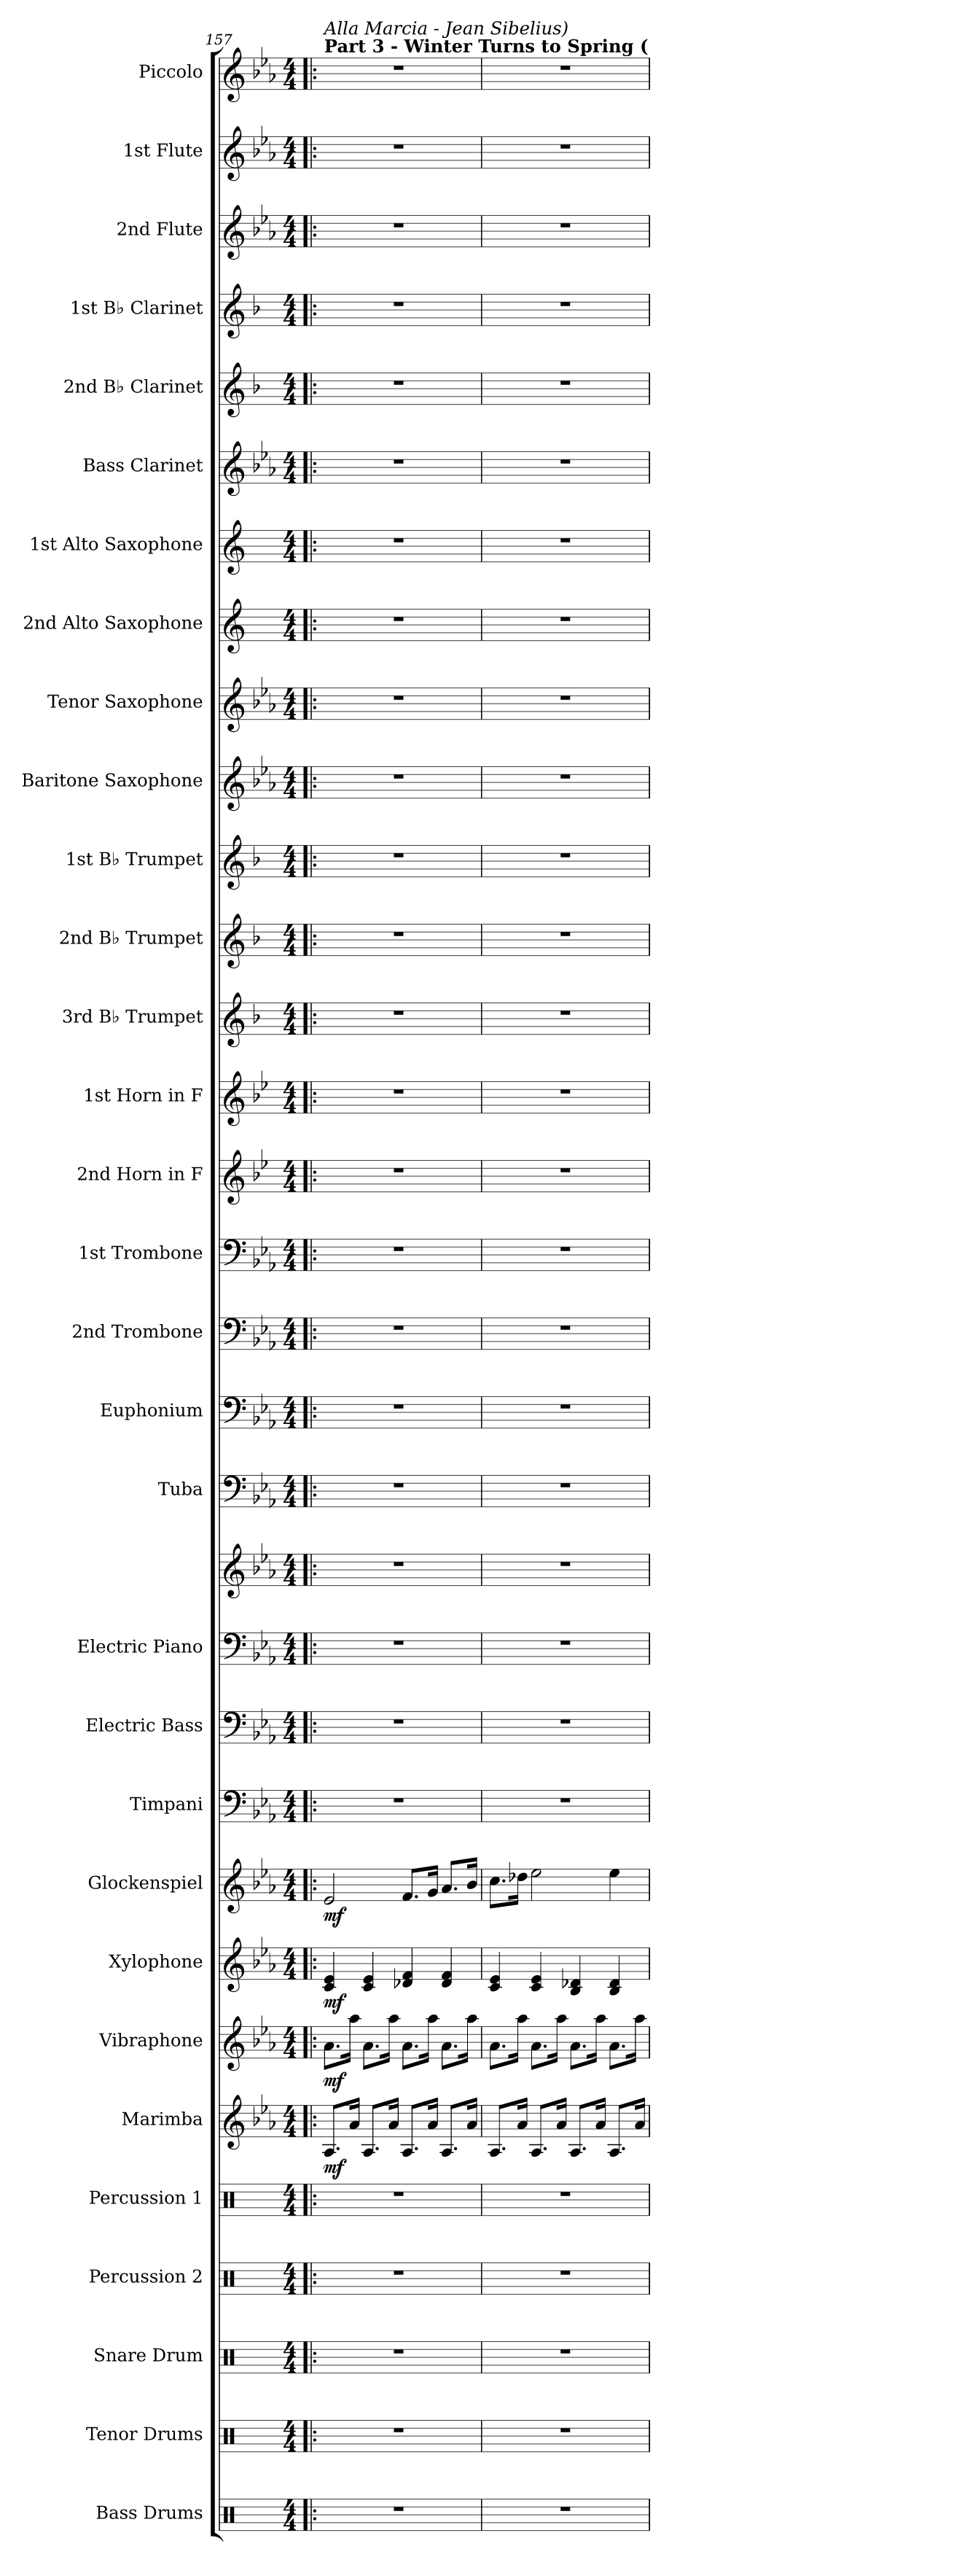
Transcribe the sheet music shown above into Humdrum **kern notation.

**kern	**kern	**kern	**kern	**kern	**kern	**dynam	**kern	**dynam	**kern	**dynam	**kern	**dynam	**kern	**kern	**kern	**kern	**kern	**kern	**kern	**kern	**kern	**kern	**kern	**kern	**kern	**kern	**kern	**kern	**kern	**kern	**kern	**kern	**kern	**kern	**kern
*part31	*part30	*part29	*part28	*part27	*part26	*part26	*part25	*part25	*part24	*part24	*part23	*part23	*part22	*part21	*part20	*part20	*part19	*part18	*part17	*part16	*part15	*part14	*part13	*part12	*part11	*part10	*part9	*part8	*part7	*part6	*part5	*part4	*part3	*part2	*part1
*staff32	*staff31	*staff30	*staff29	*staff28	*staff27	*staff27	*staff26	*staff26	*staff25	*staff25	*staff24	*staff24	*staff23	*staff22	*staff21	*staff20	*staff19	*staff18	*staff17	*staff16	*staff15	*staff14	*staff13	*staff12	*staff11	*staff10	*staff9	*staff8	*staff7	*staff6	*staff5	*staff4	*staff3	*staff2	*staff1
*I"Bass Drums	*I"Tenor Drums	*I"Snare Drum	*I"Percussion 2	*I"Percussion 1	*I"Marimba	*	*I"Vibraphone	*	*I"Xylophone	*	*I"Glockenspiel	*	*I"Timpani	*I"Electric Bass	*I"Electric Piano	*	*I"Tuba	*I"Euphonium	*I"2nd Trombone	*I"1st Trombone	*I"2nd Horn in F	*I"1st Horn in F	*I"3rd B♭ Trumpet	*I"2nd B♭ Trumpet	*I"1st B♭ Trumpet	*I"Baritone Saxophone	*I"Tenor Saxophone	*I"2nd Alto Saxophone	*I"1st Alto Saxophone	*I"Bass Clarinet	*I"2nd B♭ Clarinet	*I"1st B♭ Clarinet	*I"2nd Flute	*I"1st Flute	*I"Piccolo
*I'B.D.	*I'T.D.	*I'S.D.	*I'Perc.	*I'Perc.	*I'Mrm.	*	*I'Vib.	*	*I'Xyl.	*	*I'Glock.	*	*I'Timp.	*I'El. B.	*I'El. Pno.	*	*I'Tba.	*I'Euph.	*I'Tbn.	*I'Tbn.	*	*	*I'B♭ Tpt.	*I'B♭ Tpt.	*I'B♭ Tpt.	*I'Bar. Sax.	*I'T. Sax.	*I'A. Sax.	*I'A. Sax.	*I'B. Cl.	*I'B♭ Cl.	*I'B♭ Cl.	*I'Fl.	*I'Fl.	*I'Picc.
*clefX	*clefX	*clefX	*clefX	*clefX	*clefG2	*	*clefG2	*	*clefG2	*	*clefG2	*	*clefF4	*clefF4	*clefF4	*clefG2	*clefF4	*clefF4	*clefF4	*clefF4	*clefG2	*clefG2	*clefG2	*clefG2	*clefG2	*clefG2	*clefG2	*clefG2	*clefG2	*clefG2	*clefG2	*clefG2	*clefG2	*clefG2	*clefG2
*	*	*	*	*	*	*	*	*	*ITrd-7c-12	*	*ITrd-14c-24	*	*	*ITrd7c12	*	*	*	*	*	*	*ITrd4c7	*ITrd4c7	*ITrd1c2	*ITrd1c2	*ITrd1c2	*ITrd12c21	*ITrd8c14	*ITrd5c9	*ITrd5c9	*ITrd8c14	*ITrd1c2	*ITrd1c2	*	*	*ITrd-7c-12
*k[]	*k[]	*k[]	*k[]	*k[]	*k[b-e-a-]	*	*k[b-e-a-]	*	*k[b-e-a-]	*	*k[b-e-a-]	*	*k[b-e-a-]	*k[b-e-a-]	*k[b-e-a-]	*k[b-e-a-]	*k[b-e-a-]	*k[b-e-a-]	*k[b-e-a-]	*k[b-e-a-]	*k[b-e-a-]	*k[b-e-a-]	*k[b-e-a-]	*k[b-e-a-]	*k[b-e-a-]	*k[b-e-a-]	*k[b-e-a-]	*k[b-e-a-]	*k[b-e-a-]	*k[b-e-a-]	*k[b-e-a-]	*k[b-e-a-]	*k[b-e-a-]	*k[b-e-a-]	*k[b-e-a-]
*M4/4	*M4/4	*M4/4	*M4/4	*M4/4	*M4/4	*	*M4/4	*	*M4/4	*	*M4/4	*	*M4/4	*M4/4	*M4/4	*M4/4	*M4/4	*M4/4	*M4/4	*M4/4	*M4/4	*M4/4	*M4/4	*M4/4	*M4/4	*M4/4	*M4/4	*M4/4	*M4/4	*M4/4	*M4/4	*M4/4	*M4/4	*M4/4	*M4/4
*MM170	*MM170	*MM170	*MM170	*MM170	*MM170	*	*MM170	*	*MM170	*	*MM170	*	*MM170	*MM170	*MM170	*MM170	*MM170	*MM170	*MM170	*MM170	*MM170	*MM170	*MM170	*MM170	*MM170	*MM170	*MM170	*MM170	*MM170	*MM170	*MM170	*MM170	*MM170	*MM170	*MM170
=157!|:	=157!|:	=157!|:	=157!|:	=157!|:	=157!|:	=157!|:	=157!|:	=157!|:	=157!|:	=157!|:	=157!|:	=157!|:	=157!|:	=157!|:	=157!|:	=157!|:	=157!|:	=157!|:	=157!|:	=157!|:	=157!|:	=157!|:	=157!|:	=157!|:	=157!|:	=157!|:	=157!|:	=157!|:	=157!|:	=157!|:	=157!|:	=157!|:	=157!|:	=157!|:	=157!|:
!	!	!	!	!	!	!	!	!	!	!	!	!	!	!	!	!	!	!	!	!	!	!	!	!	!	!	!	!	!	!	!	!	!	!	!LO:TX:a:B:t=Part 3 - Winter Turns to Spring (
!	!	!	!	!	!	!	!	!	!	!	!	!	!	!	!	!	!	!	!	!	!	!	!	!	!	!	!	!	!	!	!	!	!	!	!LO:TX:a:i:t=Alla Marcia - Jean Sibelius)
!	!	!	!	!	!	!LO:DY:b	!	!LO:DY:b	!	!LO:DY:b	!	!LO:DY:b	!	!	!	!	!	!	!	!	!	!	!	!	!	!	!	!	!	!	!	!	!	!	!
1r	1r	1r	1r	1r	8.A-/L	mf	8.a-\L	mf	4cc/ 4ee-/	mf	2eee-/	mf	1r	1r	1r	1r	1r	1r	1r	1r	1r	1r	1r	1r	1r	1r	1r	1r	1r	1r	1r	1r	1r	1r	1r
.	.	.	.	.	16a-/Jk	.	16aa-\Jk	.	.	.	.	.	.	.	.	.	.	.	.	.	.	.	.	.	.	.	.	.	.	.	.	.	.	.	.
.	.	.	.	.	8.A-/L	.	8.a-\L	.	4cc/ 4ee-/	.	.	.	.	.	.	.	.	.	.	.	.	.	.	.	.	.	.	.	.	.	.	.	.	.	.
.	.	.	.	.	16a-/Jk	.	16aa-\Jk	.	.	.	.	.	.	.	.	.	.	.	.	.	.	.	.	.	.	.	.	.	.	.	.	.	.	.	.
.	.	.	.	.	8.A-/L	.	8.a-\L	.	4dd-X/ 4ff/	.	8.fff/L	.	.	.	.	.	.	.	.	.	.	.	.	.	.	.	.	.	.	.	.	.	.	.	.
.	.	.	.	.	16a-/Jk	.	16aa-\Jk	.	.	.	16ggg/Jk	.	.	.	.	.	.	.	.	.	.	.	.	.	.	.	.	.	.	.	.	.	.	.	.
.	.	.	.	.	8.A-/L	.	8.a-\L	.	4dd-/ 4ff/	.	8.aaa-/L	.	.	.	.	.	.	.	.	.	.	.	.	.	.	.	.	.	.	.	.	.	.	.	.
.	.	.	.	.	16a-/Jk	.	16aa-\Jk	.	.	.	16bbb-/Jk	.	.	.	.	.	.	.	.	.	.	.	.	.	.	.	.	.	.	.	.	.	.	.	.
=158	=158	=158	=158	=158	=158	=158	=158	=158	=158	=158	=158	=158	=158	=158	=158	=158	=158	=158	=158	=158	=158	=158	=158	=158	=158	=158	=158	=158	=158	=158	=158	=158	=158	=158	=158
1r	1r	1r	1r	1r	8.A-/L	.	8.a-\L	.	4cc/ 4ee-/	.	8.cccc\L	.	1r	1r	1r	1r	1r	1r	1r	1r	1r	1r	1r	1r	1r	1r	1r	1r	1r	1r	1r	1r	1r	1r	1r
.	.	.	.	.	16a-/Jk	.	16aa-\Jk	.	.	.	16dddd-X\Jk	.	.	.	.	.	.	.	.	.	.	.	.	.	.	.	.	.	.	.	.	.	.	.	.
.	.	.	.	.	8.A-/L	.	8.a-\L	.	4cc/ 4ee-/	.	2eeee-\	.	.	.	.	.	.	.	.	.	.	.	.	.	.	.	.	.	.	.	.	.	.	.	.
.	.	.	.	.	16a-/Jk	.	16aa-\Jk	.	.	.	.	.	.	.	.	.	.	.	.	.	.	.	.	.	.	.	.	.	.	.	.	.	.	.	.
.	.	.	.	.	8.A-/L	.	8.a-\L	.	4b-/ 4dd-X/	.	.	.	.	.	.	.	.	.	.	.	.	.	.	.	.	.	.	.	.	.	.	.	.	.	.
.	.	.	.	.	16a-/Jk	.	16aa-\Jk	.	.	.	.	.	.	.	.	.	.	.	.	.	.	.	.	.	.	.	.	.	.	.	.	.	.	.	.
.	.	.	.	.	8.A-/L	.	8.a-\L	.	4b-/ 4dd-/	.	4eeee-\	.	.	.	.	.	.	.	.	.	.	.	.	.	.	.	.	.	.	.	.	.	.	.	.
.	.	.	.	.	16a-/Jk	.	16aa-\Jk	.	.	.	.	.	.	.	.	.	.	.	.	.	.	.	.	.	.	.	.	.	.	.	.	.	.	.	.
=	=	=	=	=	=	=	=	=	=	=	=	=	=	=	=	=	=	=	=	=	=	=	=	=	=	=	=	=	=	=	=	=	=	=	=
*-	*-	*-	*-	*-	*-	*-	*-	*-	*-	*-	*-	*-	*-	*-	*-	*-	*-	*-	*-	*-	*-	*-	*-	*-	*-	*-	*-	*-	*-	*-	*-	*-	*-	*-	*-
